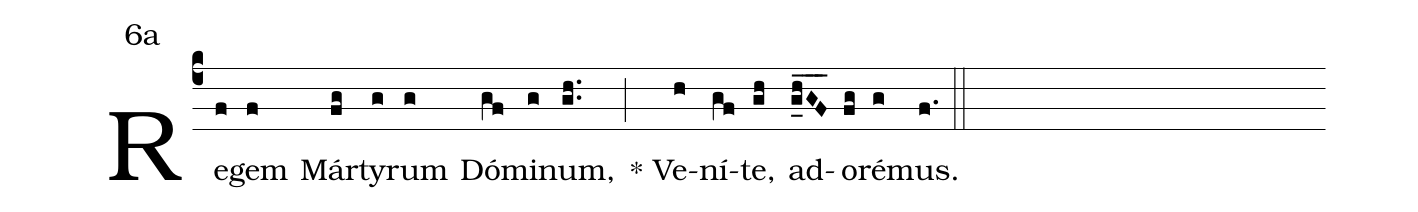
mode:6a;
%%
(c4) Re(f)gem(f) Már(fg)ty(g)rum(g) Dó(gf)mi(g)num,(gh..) (;) <sp>*</sp> Ve(h)ní(gf)te,(gh) ad(g_h_GF__)o(fg)ré(g)mus.(f.) (::)
